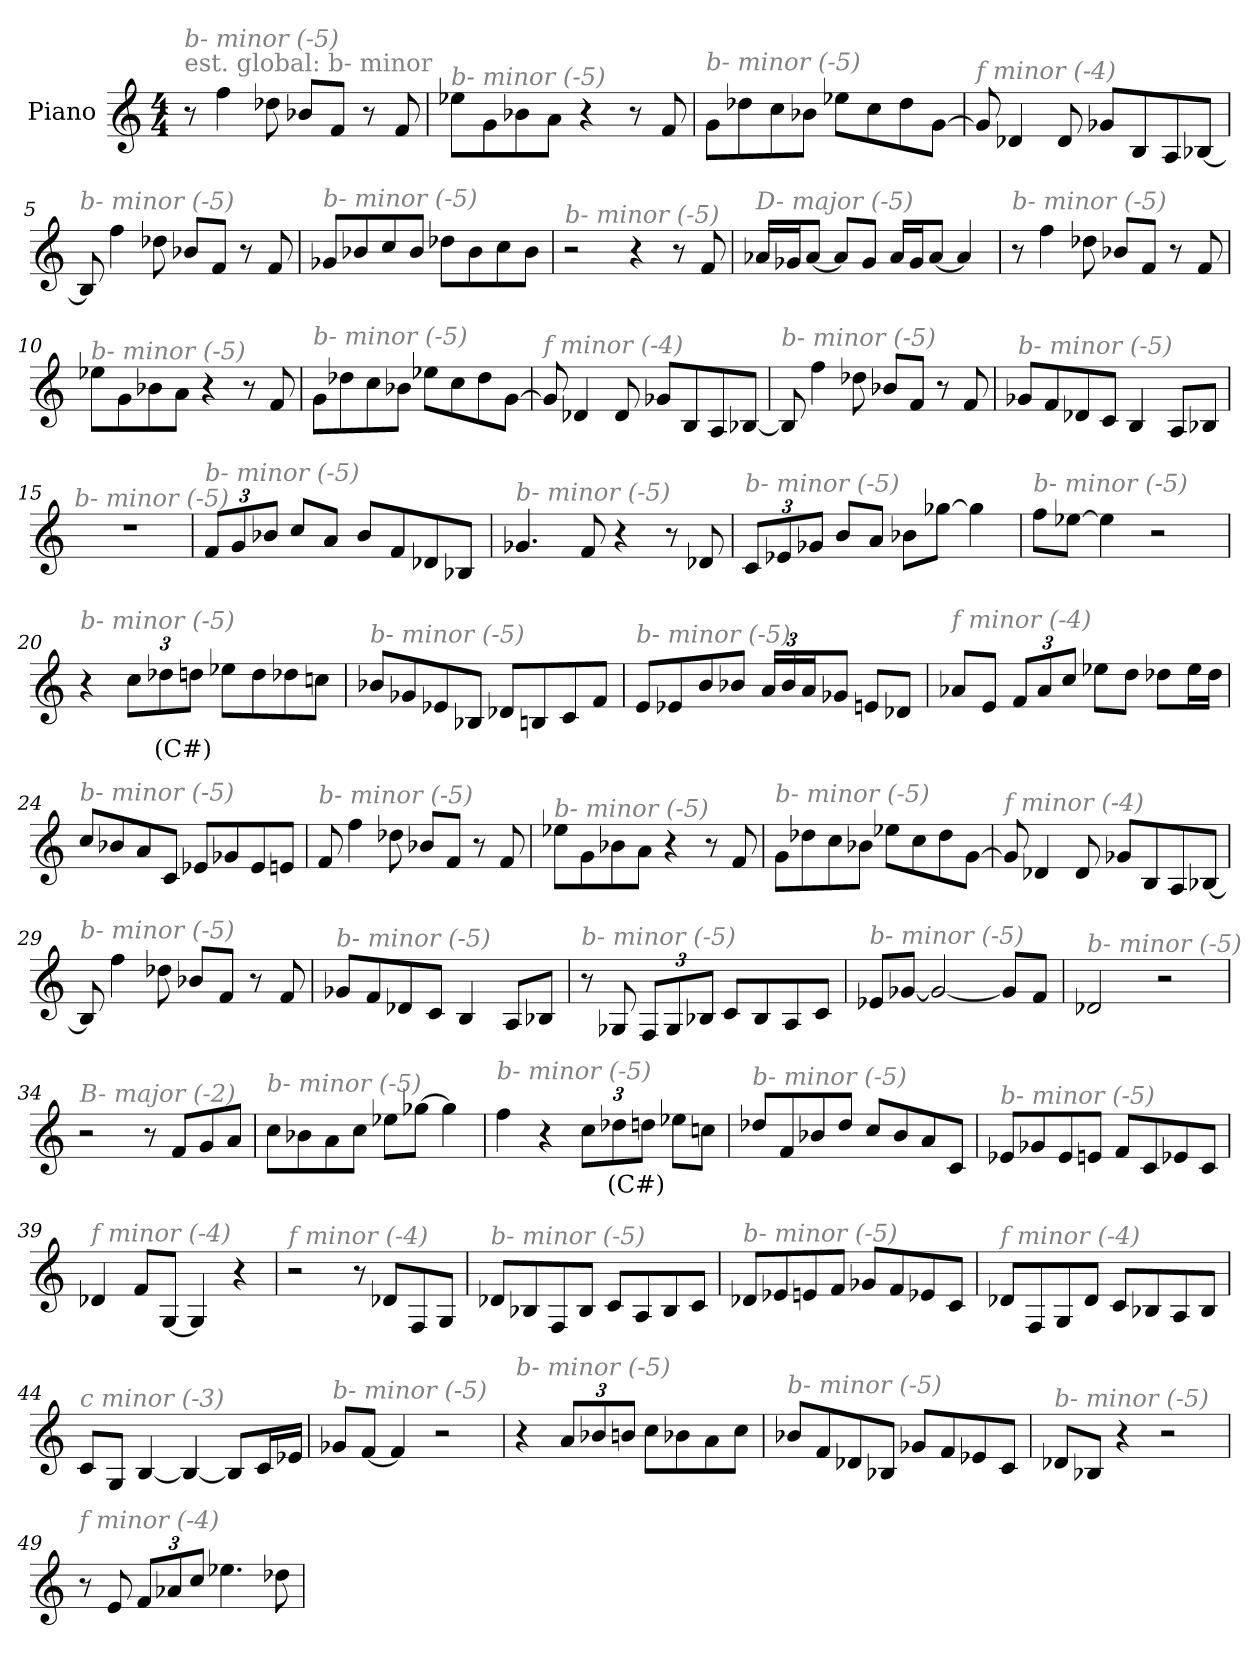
**kern	**text
*part1	*part1
*staff1	*staff1
*I"Piano	*
*I'Pno	*
*clefG2	*
*k[]	*
*M4/4	*
*MM260	*
=1	=1
!LO:TX:a:color=#808080:t=est. global&colon; b- minor	!
!LO:TX:i:color=#808080:t=b- minor (-5)	!
8r	.
4ff\	.
8dd-X\	.
8b-X/L	.
8f/J	.
8r	.
8f/	.
=2	=2
!LO:TX:i:color=#808080:t=b- minor (-5)	!
8ee-X\L	.
8g\	.
8b-X\	.
8a\J	.
4r	.
8r	.
8f/	.
=3	=3
!LO:TX:i:color=#808080:t=b- minor (-5)	!
8g\L	.
8dd-X\	.
8cc\	.
8b-X\J	.
8ee-X\L	.
8cc\	.
8dd-\	.
[8g\J	.
=4	=4
!LO:TX:i:color=#808080:t=f minor (-4)	!
8g/]	.
4d-X/	.
8d-/	.
8g-X/L	.
8B/	.
8A/	.
[8B-X/J	.
!!LO:LB:g=z
=5	=5
!LO:TX:i:color=#808080:t=b- minor (-5)	!
8B-/]	.
4ff\	.
8dd-X\	.
8b-X/L	.
8f/J	.
8r	.
8f/	.
=6	=6
!LO:TX:i:color=#808080:t=b- minor (-5)	!
8g-X/L	.
8b-X/	.
8cc/	.
8b-/J	.
8dd-X\L	.
8b-\	.
8cc\	.
8b-\J	.
=7	=7
!LO:TX:i:color=#808080:t=b- minor (-5)	!
2r	.
4r	.
8r	.
8f/	.
=8	=8
!LO:TX:i:color=#808080:t=D- major (-5)	!
16a-X/LL	.
16g-X/J	.
[8a-/J	.
8a-/L]	.
8g-/J	.
16a-/LL	.
16g-/J	.
[8a-/J	.
4a-/]	.
!!LO:LB:g=z
=9	=9
!LO:TX:i:color=#808080:t=b- minor (-5)	!
8r	.
4ff\	.
8dd-X\	.
8b-X/L	.
8f/J	.
8r	.
8f/	.
=10	=10
!LO:TX:i:color=#808080:t=b- minor (-5)	!
8ee-X\L	.
8g\	.
8b-X\	.
8a\J	.
4r	.
8r	.
8f/	.
=11	=11
!LO:TX:i:color=#808080:t=b- minor (-5)	!
8g\L	.
8dd-X\	.
8cc\	.
8b-X\J	.
8ee-X\L	.
8cc\	.
8dd-\	.
[8g\J	.
=12	=12
!LO:TX:i:color=#808080:t=f minor (-4)	!
8g/]	.
4d-X/	.
8d-/	.
8g-X/L	.
8B/	.
8A/	.
[8B-X/J	.
!!LO:LB:g=z
=13	=13
!LO:TX:i:color=#808080:t=b- minor (-5)	!
8B-/]	.
4ff\	.
8dd-X\	.
8b-X/L	.
8f/J	.
8r	.
8f/	.
=14	=14
!LO:TX:i:color=#808080:t=b- minor (-5)	!
8g-X/L	.
8f/	.
8d-X/	.
8c/J	.
4B/	.
8A/L	.
8B-X/J	.
=15	=15
!LO:TX:i:color=#808080:t=b- minor (-5)	!
1r	.
=16	=16
*Xbrackettup	*
!LO:TX:i:color=#808080:t=b- minor (-5)	!
12f/L	.
12g/	.
12b-X/J	.
8cc/L	.
8a/J	.
8b-/L	.
8f/	.
8d-X/	.
8B-X/J	.
=17	=17
!LO:TX:i:color=#808080:t=b- minor (-5)	!
4.g-X/	.
8f/	.
4r	.
8r	.
8d-X/	.
!!LO:LB:g=z
=18	=18
!LO:TX:i:color=#808080:t=b- minor (-5)	!
12c/L	.
12e-X/	.
12g-X/J	.
8b/L	.
8a/J	.
8b-X\L	.
[8gg-X\J	.
4gg-\]	.
=19	=19
!LO:TX:i:color=#808080:t=b- minor (-5)	!
8ff\L	.
[8ee-X\J	.
4ee-\]	.
2r	.
=20	=20
!LO:TX:i:color=#808080:t=b- minor (-5)	!
4r	.
12cc\L	.
12dd-Xi\	(C#)
12dd\J	.
8ee-X\L	.
8dd\	.
8dd-X\	.
8ccn\J	.
=21	=21
!LO:TX:i:color=#808080:t=b- minor (-5)	!
8b-X/L	.
8g-X/	.
8e-X/	.
8B-X/J	.
8d-X/L	.
8Bn/	.
8c/	.
8f/J	.
!!LO:LB:g=z
=22	=22
!LO:TX:i:color=#808080:t=b- minor (-5)	!
8e/L	.
8e-X/	.
8b/	.
8b-X/J	.
24a/LL	.
24b-/	.
24a/J	.
8g-X/J	.
8en/L	.
8d-X/J	.
=23	=23
!LO:TX:i:color=#808080:t=f minor (-4)	!
8a-X/L	.
8e/J	.
12f/L	.
12a-/	.
12cc/J	.
8ee-X\L	.
8dd\J	.
8dd-X\L	.
16ee-\L	.
16dd-\JJ	.
=24	=24
!LO:TX:i:color=#808080:t=b- minor (-5)	!
8cc/L	.
8b-X/	.
8a/	.
8c/J	.
8e-X/L	.
8g-X/	.
8e-/	.
8en/J	.
=25	=25
!LO:TX:i:color=#808080:t=b- minor (-5)	!
8f/	.
4ff\	.
8dd-X\	.
8b-X/L	.
8f/J	.
8r	.
8f/	.
!!LO:LB:g=z
=26	=26
!LO:TX:i:color=#808080:t=b- minor (-5)	!
8ee-X\L	.
8g\	.
8b-X\	.
8a\J	.
4r	.
8r	.
8f/	.
=27	=27
!LO:TX:i:color=#808080:t=b- minor (-5)	!
8g\L	.
8dd-X\	.
8cc\	.
8b-X\J	.
8ee-X\L	.
8cc\	.
8dd-\	.
[8g\J	.
=28	=28
!LO:TX:i:color=#808080:t=f minor (-4)	!
8g/]	.
4d-X/	.
8d-/	.
8g-X/L	.
8B/	.
8A/	.
[8B-X/J	.
=29	=29
!LO:TX:i:color=#808080:t=b- minor (-5)	!
8B-/]	.
4ff\	.
8dd-X\	.
8b-X/L	.
8f/J	.
8r	.
8f/	.
!!LO:LB:g=z
=30	=30
!LO:TX:i:color=#808080:t=b- minor (-5)	!
8g-X/L	.
8f/	.
8d-X/	.
8c/J	.
4B/	.
8A/L	.
8B-X/J	.
=31	=31
!LO:TX:i:color=#808080:t=b- minor (-5)	!
8r	.
8G-X/	.
12F/L	.
12G-/	.
12B-X/J	.
8c/L	.
8B-/	.
8A/	.
8c/J	.
=32	=32
!LO:TX:i:color=#808080:t=b- minor (-5)	!
8e-X/L	.
[8g-X/J	.
2g-/_	.
8g-/L]	.
8f/J	.
=33	=33
!LO:TX:i:color=#808080:t=b- minor (-5)	!
2d-X/	.
2r	.
=34	=34
!LO:TX:i:color=#808080:t=B- major (-2)	!
2r	.
8r	.
8f/L	.
8g/	.
8a/J	.
!!LO:LB:g=z
=35	=35
!LO:TX:i:color=#808080:t=b- minor (-5)	!
8cc\L	.
8b-X\	.
8a\	.
8cc\J	.
8ee-X\L	.
[8gg-X\J	.
4gg-\]	.
=36	=36
!LO:TX:i:color=#808080:t=b- minor (-5)	!
4ff\	.
4r	.
12cc\L	.
12dd-Xi\	(C#)
12dd\J	.
8ee-X\L	.
8ccn\J	.
=37	=37
!LO:TX:i:color=#808080:t=b- minor (-5)	!
8dd-X/L	.
8f/	.
8b-X/	.
8dd-/J	.
8cc/L	.
8b-/	.
8a/	.
8c/J	.
=38	=38
!LO:TX:i:color=#808080:t=b- minor (-5)	!
8e-X/L	.
8g-X/	.
8e-/	.
8en/J	.
8f/L	.
8c/	.
8e-X/	.
8c/J	.
!!LO:LB:g=z
=39	=39
!LO:TX:i:color=#808080:t=f minor (-4)	!
4d-X/	.
8f/L	.
[8G/J	.
4G/]	.
4r	.
=40	=40
!LO:TX:i:color=#808080:t=f minor (-4)	!
2r	.
8r	.
8d-X/L	.
8F/	.
8G/J	.
=41	=41
!LO:TX:i:color=#808080:t=b- minor (-5)	!
8d-X/L	.
8B-X/	.
8F/	.
8B-/J	.
8c/L	.
8A/	.
8B-/	.
8c/J	.
=42	=42
!LO:TX:i:color=#808080:t=b- minor (-5)	!
8d-X/L	.
8e-X/	.
8en/	.
8f/J	.
8g-X/L	.
8f/	.
8e-X/	.
8c/J	.
=43	=43
!LO:TX:i:color=#808080:t=f minor (-4)	!
8d-X/L	.
8F/	.
8G/	.
8d-/J	.
8c/L	.
8B-X/	.
8A/	.
8B-/J	.
!!LO:PB:g=z
=44	=44
!LO:TX:i:color=#808080:t=c minor (-3)	!
8c/L	.
8G/J	.
[4B/	.
4B/_	.
8B/L]	.
16c/L	.
16e-X/JJ	.
=45	=45
!LO:TX:i:color=#808080:t=b- minor (-5)	!
8g-X/L	.
[8f/J	.
4f/]	.
2r	.
=46	=46
!LO:TX:i:color=#808080:t=b- minor (-5)	!
4r	.
12a/L	.
12b-X/	.
12bn/J	.
8cc\L	.
8b-X\	.
8a\	.
8cc\J	.
=47	=47
!LO:TX:i:color=#808080:t=b- minor (-5)	!
8b-X/L	.
8f/	.
8d-X/	.
8B-X/J	.
8g-X/L	.
8f/	.
8e-X/	.
8c/J	.
!!LO:LB:g=z
=48	=48
!LO:TX:i:color=#808080:t=b- minor (-5)	!
8d-X/L	.
8B-X/J	.
4r	.
2r	.
=49	=49
!LO:TX:i:color=#808080:t=f minor (-4)	!
8r	.
8e/	.
12f/L	.
12a-X/	.
12cc/J	.
4.ee-X\	.
8dd-X\	.
=	=
*-	*-
